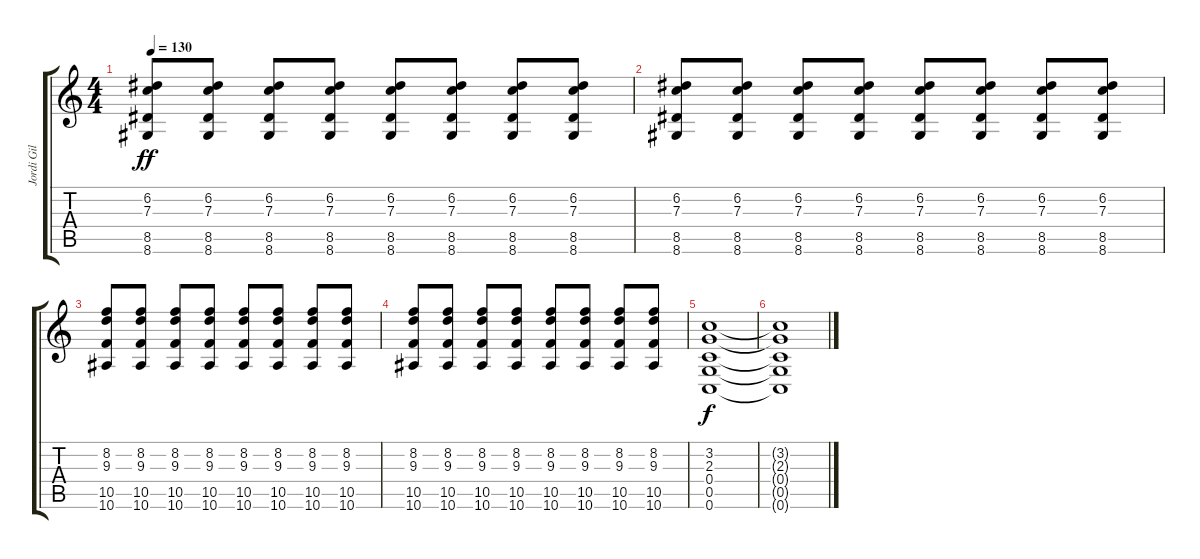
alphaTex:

\track ("Jordi Gil" "Jordi Gil") {instrument overdrivenguitar}
\staff {score tabs}
\tuning (D4 A3 F3 C3 G2 C2) {hide}
\ts (4 4)
\tempo 130
\clef g2
\ks c
(6.2 7.3 8.5 8.6).8{dy ff} (6.2 7.3 8.5 8.6).8 (6.2 7.3 8.5 8.6).8 (6.2 7.3 8.5 8.6).8 (6.2 7.3 8.5 8.6).8 (6.2 7.3 8.5 8.6).8 (6.2 7.3 8.5 8.6).8 (6.2 7.3 8.5 8.6).8 |
(6.2 7.3 8.5 8.6).8 (6.2 7.3 8.5 8.6).8 (6.2 7.3 8.5 8.6).8 (6.2 7.3 8.5 8.6).8 (6.2 7.3 8.5 8.6).8 (6.2 7.3 8.5 8.6).8 (6.2 7.3 8.5 8.6).8 (6.2 7.3 8.5 8.6).8 |
(8.2 9.3 10.5 10.6).8 (8.2 9.3 10.5 10.6).8 (8.2 9.3 10.5 10.6).8 (8.2 9.3 10.5 10.6).8 (8.2 9.3 10.5 10.6).8 (8.2 9.3 10.5 10.6).8 (8.2 9.3 10.5 10.6).8 (8.2 9.3 10.5 10.6).8 |
(8.2 9.3 10.5 10.6).8 (8.2 9.3 10.5 10.6).8 (8.2 9.3 10.5 10.6).8 (8.2 9.3 10.5 10.6).8 (8.2 9.3 10.5 10.6).8 (8.2 9.3 10.5 10.6).8 (8.2 9.3 10.5 10.6).8 (8.2 9.3 10.5 10.6).8 |
(3.2 2.3 0.4 0.5 0.6).1{dy f} |
(3.2{t} 2.3{t} 0.4{t} 0.5{t} 0.6{t}).1
